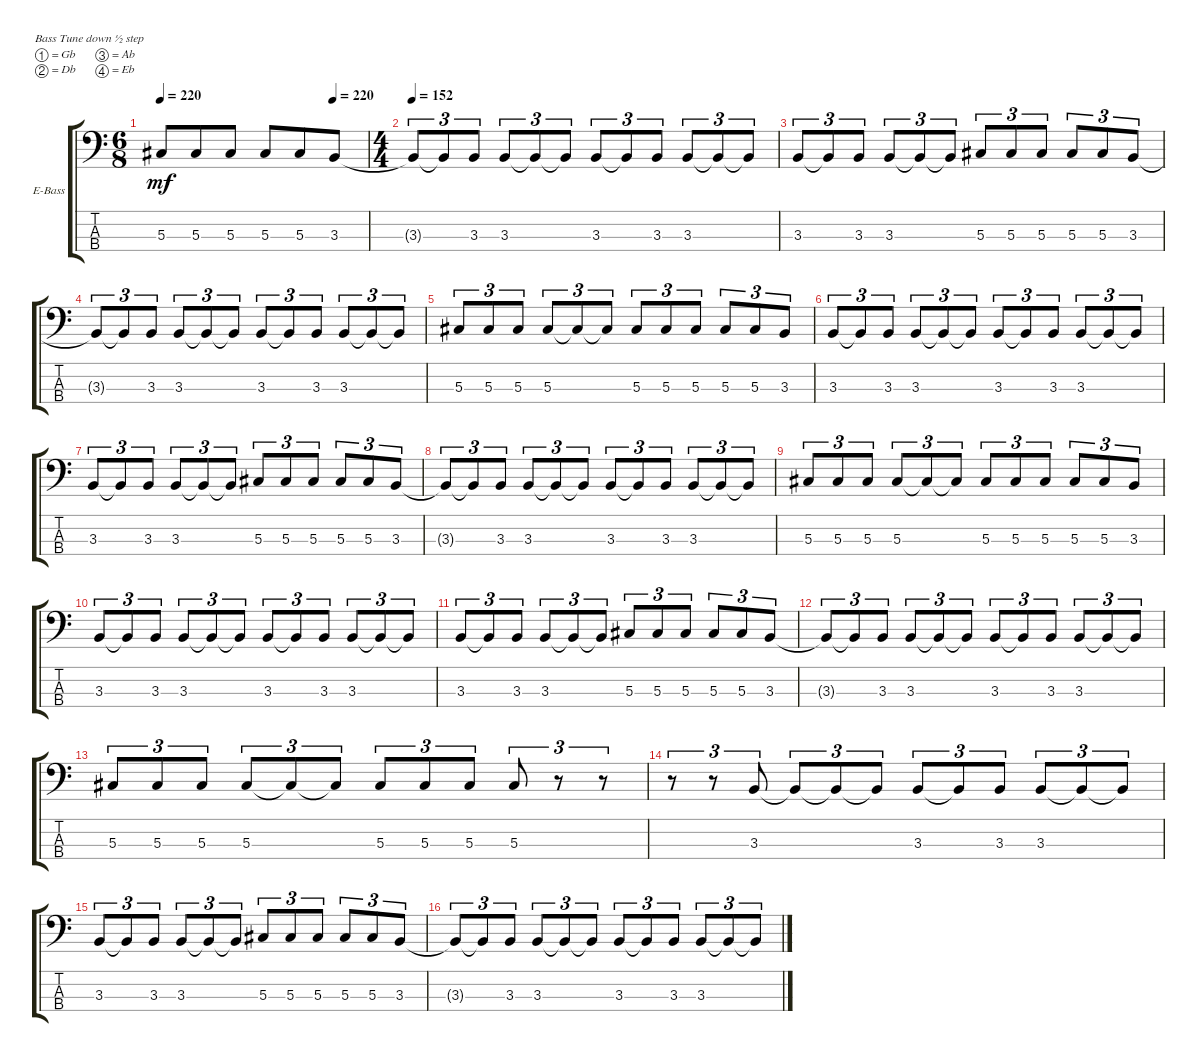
\bracketExtendMode groupsimilarinstruments
\firstSystemTrackNameOrientation horizontal
\otherSystemsTrackNameOrientation horizontal
\track ("Electric Bass" "E-Bass") {solo instrument electricbassfinger}
\staff {score tabs}
\tuning (Gb2 Db2 Ab1 Eb1)
\ts (6 8)
\tempo 220
\tempo (220 0.833333)
\clef f4
\ks c
5.3.8{dy mf} 5.3.8 5.3.8 5.3.8 5.3.8 3.3.8 |
\ts (4 4)
\tempo 152
3.3{t}.8{tu (3 2)} 3.3{t}.8{tu (3 2)} 3.3.8{tu (3 2)} 3.3.8{tu (3 2)} 3.3{t}.8{tu (3 2)} 3.3{t}.8{tu (3 2)} 3.3.8{tu (3 2)} 3.3{t}.8{tu (3 2)} 3.3.8{tu (3 2)} 3.3.8{tu (3 2)} 3.3{t}.8{tu (3 2)} 3.3{t}.8{tu (3 2)} |
3.3.8{tu (3 2)} 3.3{t}.8{tu (3 2)} 3.3.8{tu (3 2)} 3.3.8{tu (3 2)} 3.3{t}.8{tu (3 2)} 3.3{t}.8{tu (3 2)} 5.3.8{tu (3 2)} 5.3.8{tu (3 2)} 5.3.8{tu (3 2)} 5.3.8{tu (3 2)} 5.3.8{tu (3 2)} 3.3.8{tu (3 2)} |
3.3{t}.8{tu (3 2)} 3.3{t}.8{tu (3 2)} 3.3.8{tu (3 2)} 3.3.8{tu (3 2)} 3.3{t}.8{tu (3 2)} 3.3{t}.8{tu (3 2)} 3.3.8{tu (3 2)} 3.3{t}.8{tu (3 2)} 3.3.8{tu (3 2)} 3.3.8{tu (3 2)} 3.3{t}.8{tu (3 2)} 3.3{t}.8{tu (3 2)} |
5.3.8{tu (3 2)} 5.3.8{tu (3 2)} 5.3.8{tu (3 2)} 5.3.8{tu (3 2)} 5.3{t}.8{tu (3 2)} 5.3{t}.8{tu (3 2)} 5.3.8{tu (3 2)} 5.3.8{tu (3 2)} 5.3.8{tu (3 2)} 5.3.8{tu (3 2)} 5.3.8{tu (3 2)} 3.3.8{tu (3 2)} |
3.3.8{tu (3 2)} 3.3{t}.8{tu (3 2)} 3.3.8{tu (3 2)} 3.3.8{tu (3 2)} 3.3{t}.8{tu (3 2)} 3.3{t}.8{tu (3 2)} 3.3.8{tu (3 2)} 3.3{t}.8{tu (3 2)} 3.3.8{tu (3 2)} 3.3.8{tu (3 2)} 3.3{t}.8{tu (3 2)} 3.3{t}.8{tu (3 2)} |
3.3.8{tu (3 2)} 3.3{t}.8{tu (3 2)} 3.3.8{tu (3 2)} 3.3.8{tu (3 2)} 3.3{t}.8{tu (3 2)} 3.3{t}.8{tu (3 2)} 5.3.8{tu (3 2)} 5.3.8{tu (3 2)} 5.3.8{tu (3 2)} 5.3.8{tu (3 2)} 5.3.8{tu (3 2)} 3.3.8{tu (3 2)} |
3.3{t}.8{tu (3 2)} 3.3{t}.8{tu (3 2)} 3.3.8{tu (3 2)} 3.3.8{tu (3 2)} 3.3{t}.8{tu (3 2)} 3.3{t}.8{tu (3 2)} 3.3.8{tu (3 2)} 3.3{t}.8{tu (3 2)} 3.3.8{tu (3 2)} 3.3.8{tu (3 2)} 3.3{t}.8{tu (3 2)} 3.3{t}.8{tu (3 2)} |
5.3.8{tu (3 2)} 5.3.8{tu (3 2)} 5.3.8{tu (3 2)} 5.3.8{tu (3 2)} 5.3{t}.8{tu (3 2)} 5.3{t}.8{tu (3 2)} 5.3.8{tu (3 2)} 5.3.8{tu (3 2)} 5.3.8{tu (3 2)} 5.3.8{tu (3 2)} 5.3.8{tu (3 2)} 3.3.8{tu (3 2)} |
3.3.8{tu (3 2)} 3.3{t}.8{tu (3 2)} 3.3.8{tu (3 2)} 3.3.8{tu (3 2)} 3.3{t}.8{tu (3 2)} 3.3{t}.8{tu (3 2)} 3.3.8{tu (3 2)} 3.3{t}.8{tu (3 2)} 3.3.8{tu (3 2)} 3.3.8{tu (3 2)} 3.3{t}.8{tu (3 2)} 3.3{t}.8{tu (3 2)} |
3.3.8{tu (3 2)} 3.3{t}.8{tu (3 2)} 3.3.8{tu (3 2)} 3.3.8{tu (3 2)} 3.3{t}.8{tu (3 2)} 3.3{t}.8{tu (3 2)} 5.3.8{tu (3 2)} 5.3.8{tu (3 2)} 5.3.8{tu (3 2)} 5.3.8{tu (3 2)} 5.3.8{tu (3 2)} 3.3.8{tu (3 2)} |
3.3{t}.8{tu (3 2)} 3.3{t}.8{tu (3 2)} 3.3.8{tu (3 2)} 3.3.8{tu (3 2)} 3.3{t}.8{tu (3 2)} 3.3{t}.8{tu (3 2)} 3.3.8{tu (3 2)} 3.3{t}.8{tu (3 2)} 3.3.8{tu (3 2)} 3.3.8{tu (3 2)} 3.3{t}.8{tu (3 2)} 3.3{t}.8{tu (3 2)} |
5.3.8{tu (3 2)} 5.3.8{tu (3 2)} 5.3.8{tu (3 2)} 5.3.8{tu (3 2)} 5.3{t}.8{tu (3 2)} 5.3{t}.8{tu (3 2)} 5.3.8{tu (3 2)} 5.3.8{tu (3 2)} 5.3.8{tu (3 2)} 5.3.8{tu (3 2)} r.8{tu (3 2)} r.8{tu (3 2)} |
r.8{tu (3 2)} r.8{tu (3 2)} 3.3.8{tu (3 2)} 3.3{t}.8{tu (3 2)} 3.3{t}.8{tu (3 2)} 3.3{t}.8{tu (3 2)} 3.3.8{tu (3 2)} 3.3{t}.8{tu (3 2)} 3.3.8{tu (3 2)} 3.3.8{tu (3 2)} 3.3{t}.8{tu (3 2)} 3.3{t}.8{tu (3 2)} |
3.3.8{tu (3 2)} 3.3{t}.8{tu (3 2)} 3.3.8{tu (3 2)} 3.3.8{tu (3 2)} 3.3{t}.8{tu (3 2)} 3.3{t}.8{tu (3 2)} 5.3.8{tu (3 2)} 5.3.8{tu (3 2)} 5.3.8{tu (3 2)} 5.3.8{tu (3 2)} 5.3.8{tu (3 2)} 3.3.8{tu (3 2)} |
3.3{t}.8{tu (3 2)} 3.3{t}.8{tu (3 2)} 3.3.8{tu (3 2)} 3.3.8{tu (3 2)} 3.3{t}.8{tu (3 2)} 3.3{t}.8{tu (3 2)} 3.3.8{tu (3 2)} 3.3{t}.8{tu (3 2)} 3.3.8{tu (3 2)} 3.3.8{tu (3 2)} 3.3{t}.8{tu (3 2)} 3.3{t}.8{tu (3 2)}
